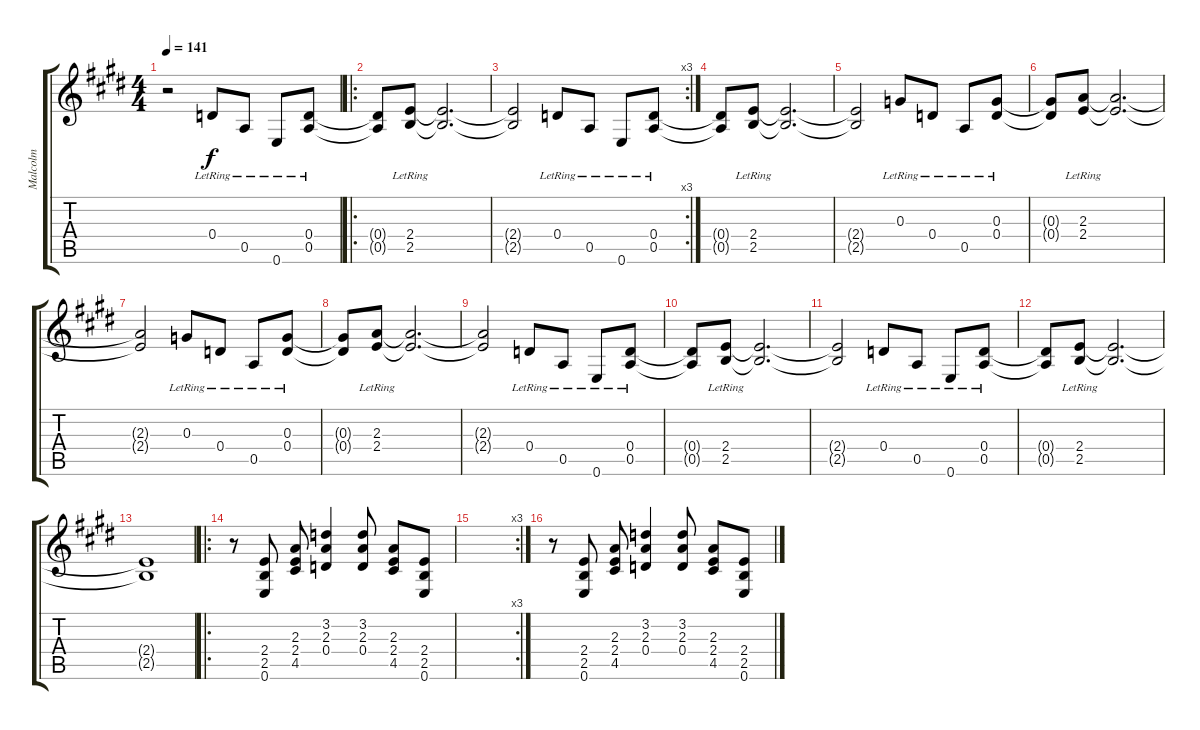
\track ("Malcolm" "Malcolm") {instrument distortionguitar}
\staff {score tabs}
\tuning (E4 B3 G3 D3 A2 E2) {hide}
\ts (4 4)
\tempo 141
\clef g2
\ks e
r.2{dy f} 0.4{lr}.8 0.5{lr}.8 0.6{lr}.8 (0.4{lr} 0.5{lr}).8 |
\ro
(0.4{t} 0.5{t}).8 (2.4{lr} 2.5{lr}).8 (2.4{t} 2.5{t}).2{d} |
\rc 3
(2.4{t} 2.5{t}).2 0.4{lr}.8 0.5{lr}.8 0.6{lr}.8 (0.4{lr} 0.5{lr}).8 |
(0.4{t} 0.5{t}).8 (2.4{lr} 2.5{lr}).8 (2.4{t} 2.5{t}).2{d} |
(2.4{t} 2.5{t}).2 0.3{lr}.8 0.4{lr}.8 0.5{lr}.8 (0.3{lr} 0.4{lr}).8 |
(0.3{t} 0.4{t}).8 (2.3{lr} 2.4{lr}).8 (2.3{t} 2.4{t}).2{d} |
(2.3{t} 2.4{t}).2 0.3{lr}.8 0.4{lr}.8 0.5{lr}.8 (0.3{lr} 0.4{lr}).8 |
(0.3{t} 0.4{t}).8 (2.3{lr} 2.4{lr}).8 (2.3{t} 2.4{t}).2{d} |
(2.3{t} 2.4{t}).2 0.4{lr}.8 0.5{lr}.8 0.6{lr}.8 (0.4{lr} 0.5{lr}).8 |
(0.4{t} 0.5{t}).8 (2.4{lr} 2.5).8 (2.4{t} 2.5{t}).2{d} |
(2.4{t} 2.5{t}).2 0.4{lr}.8 0.5{lr}.8 0.6{lr}.8 (0.4{lr} 0.5{lr}).8 |
(0.4{t} 0.5{t}).8 (2.4{lr} 2.5{lr}).8 (2.4{t} 2.5{t}).2{d} |
(2.4{t} 2.5{t}).1 |
\ro
r.8 (2.4 2.5 0.6).8 (2.3 2.4 4.5).8 (3.2 2.3 0.4).4 (3.2 2.3 0.4).8 (2.3 2.4 4.5).8 (2.4 2.5 0.6).8 |
\rc 3
|
r.8 (2.4 2.5 0.6).8 (2.3 2.4 4.5).8 (3.2 2.3 0.4).4 (3.2 2.3 0.4).8 (2.3 2.4 4.5).8 (2.4 2.5 0.6).8
